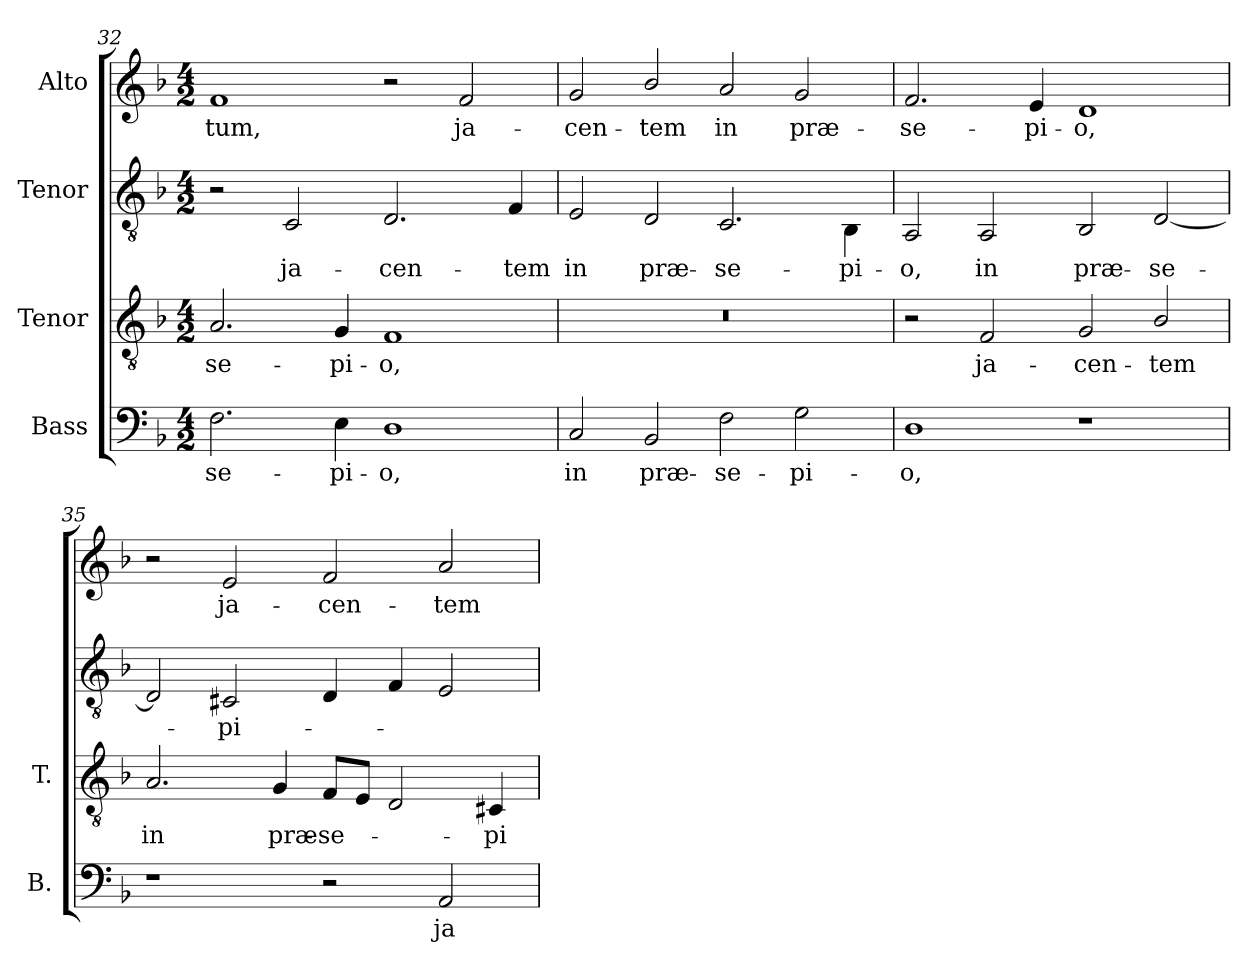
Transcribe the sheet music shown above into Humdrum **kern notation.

**kern	**text	**kern	**text	**kern	**text	**kern	**text
*part4	*part4	*part3	*part3	*part2	*part2	*part1	*part1
*staff4	*staff4	*staff3	*staff3	*staff2	*staff2	*staff1	*staff1
*I"Bass	*	*I"Tenor	*	*I"Tenor	*	*I"Alto	*
*I'B.	*	*I'T.	*	*	*	*	*
*clefF4	*	*clefGv2	*	*clefGv2	*	*clefG2	*
*	*	*ITrd7c12	*	*	*	*	*
*k[b-]	*	*k[b-]	*	*k[b-]	*	*k[b-]	*
*F:	*	*F:	*	*F:	*	*F:	*
*M4/2	*	*M4/2	*	*M4/2	*	*M4/2	*
=32	=32	=32	=32	=32	=32	=32	=32
!	!LO:LY:b:color=#000000	!	!	!	!	!	!
!	!	!	!LO:LY:b:color=#000000	!	!	!	!
!	!	!	!	!	!	!	!LO:LY:b:color=#000000
2.Fi\	-se-	2.AAi/	-se-	2r	.	1fi	-tum,
!	!	!	!	!	!LO:LY:b:color=#000000	!	!
.	.	.	.	2Ci/	ja-	.	.
!	!LO:LY:b:color=#000000	!	!	!	!	!	!
!	!	!	!LO:LY:b:color=#000000	!	!	!	!
4Ei\	-pi-	4GGi/	-pi-	.	.	.	.
!	!LO:LY:b:color=#000000	!	!	!	!	!	!
!	!	!	!LO:LY:b:color=#000000	!	!	!	!
!	!	!	!	!	!LO:LY:b:color=#000000	!	!
1Di	-o,	1FFi	-o,	2.Di/	-cen-	2r	.
!	!	!	!	!	!	!	!LO:LY:b:color=#000000
.	.	.	.	.	.	2fi/	ja-
!	!	!	!	!	!LO:LY:b:color=#000000	!	!
.	.	.	.	4Fi/	-tem	.	.
=33	=33	=33	=33	=33	=33	=33	=33
!	!LO:LY:b:color=#000000	!LO:N:vis=1	!	!	!	!	!
!	!	!	!	!	!LO:LY:b:color=#000000	!	!
!	!	!	!	!	!	!	!LO:LY:b:color=#000000
2Ci/	in	0r	.	2Ei/	in	2gi/	-cen-
!	!LO:LY:b:color=#000000	!	!	!	!	!	!
!	!	!	!	!	!LO:LY:b:color=#000000	!	!
!	!	!	!	!	!	!	!LO:LY:b:color=#000000
2BB-i/	præ-	.	.	2Di/	præ-	2b-i/	-tem
!	!LO:LY:b:color=#000000	!	!	!	!	!	!
!	!	!	!	!	!LO:LY:b:color=#000000	!	!
!	!	!	!	!	!	!	!LO:LY:b:color=#000000
2Fi\	-se-	.	.	2.Ci/	-se-	2ai/	in
!	!LO:LY:b:color=#000000	!	!	!	!	!	!
!	!	!	!	!	!	!	!LO:LY:b:color=#000000
2Gi\	-pi-	.	.	.	.	2gi/	præ-
!	!	!	!	!	!LO:LY:b:color=#000000	!	!
.	.	.	.	4BB-i\	-pi-	.	.
=34	=34	=34	=34	=34	=34	=34	=34
!	!LO:LY:b:color=#000000	!	!	!	!	!	!
!	!	!	!	!	!LO:LY:b:color=#000000	!	!
!	!	!	!	!	!	!	!LO:LY:b:color=#000000
1Di	-o,	2r	.	2AAi/	-o,	2.fi/	-se-
!	!	!	!LO:LY:b:color=#000000	!	!	!	!
!	!	!	!	!	!LO:LY:b:color=#000000	!	!
.	.	2FFi/	ja-	2AAi/	in	.	.
!	!	!	!	!	!	!	!LO:LY:b:color=#000000
.	.	.	.	.	.	4ei/	-pi-
!	!	!	!LO:LY:b:color=#000000	!	!	!	!
!	!	!	!	!	!LO:LY:b:color=#000000	!	!
!	!	!	!	!	!	!	!LO:LY:b:color=#000000
1r	.	2GGi/	-cen-	2BB-i/	præ-	1di	-o,
!	!	!	!LO:LY:b:color=#000000	!	!	!	!
!	!	!	!	!	!LO:LY:b:color=#000000	!	!
.	.	2BB-i/	-tem	[2Di/	-se-	.	.
!!LO:LB:g=z
=35	=35	=35	=35	=35	=35	=35	=35
!	!	!	!LO:LY:b:color=#000000	!	!	!	!
1r	.	2.AAi/	in	2Di/]	.	2r	.
!	!	!	!	!	!LO:LY:b:color=#000000	!	!
!	!	!	!	!	!	!	!LO:LY:b:color=#000000
.	.	.	.	2C#Xi/	-pi-	2ei/	ja-
!	!	!	!LO:LY:b:color=#000000	!	!	!	!
.	.	4GGi/	præ-	.	.	.	.
!	!	!	!LO:LY:b:color=#000000	!	!	!	!
!	!	!	!	!	!	!	!LO:LY:b:color=#000000
2r	.	8FFi/L	-se-	4Di/	.	2fi/	-cen-
.	.	8EEi/J	.	.	.	.	.
.	.	2DDi/	.	4Fi/	.	.	.
!	!LO:LY:b:color=#000000	!	!	!	!	!	!
!	!	!	!	!	!	!	!LO:LY:b:color=#000000
2AAi/	ja-	.	.	2Ei/	.	2ai/	-tem
!	!	!	!LO:LY:b:color=#000000	!	!	!	!
.	.	4CC#Xi/	-pi-	.	.	.	.
=	=	=	=	=	=	=	=
*-	*-	*-	*-	*-	*-	*-	*-
